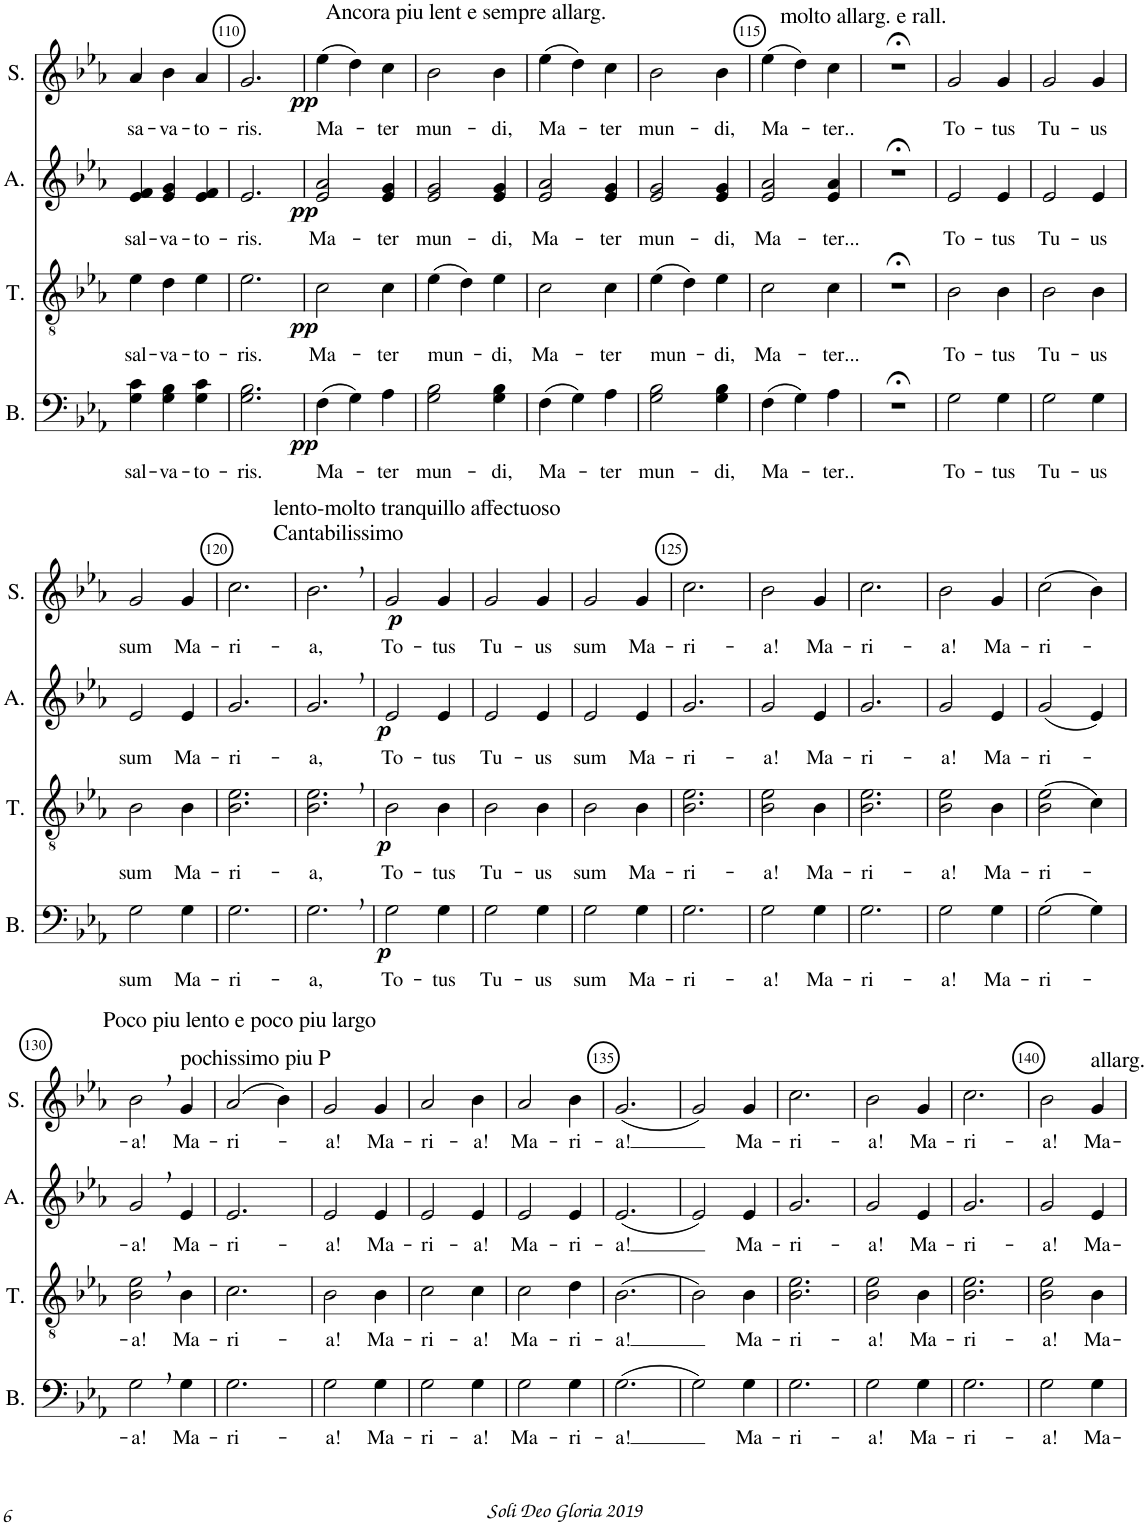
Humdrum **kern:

**kern	**text	**dynam	**kern	**text	**dynam	**kern	**text	**dynam	**kern	**text	**dynam
*part4	*part4	*part4	*part3	*part3	*part3	*part2	*part2	*part2	*part1	*part1	*part1
*staff4	*staff4	*staff4	*staff3	*staff3	*staff3	*staff2	*staff2	*staff2	*staff1	*staff1	*staff1
*I"Basse	*	*	*I"Ténor	*	*	*I"Alto	*	*	*I"Soprano	*	*
*I'B.	*	*	*I'T.	*	*	*I'A.	*	*	*I'S.	*	*
!!LO:PB:g=z
*clefF4	*	*	*clefGv2	*	*	*clefG2	*	*	*clefG2	*	*
*k[b-e-a-]	*	*	*k[b-e-a-]	*	*	*k[b-e-a-]	*	*	*k[b-e-a-]	*	*
*M3/4	*	*	*M3/4	*	*	*M3/4	*	*	*M3/4	*	*
=109	=109	=109	=109	=109	=109	=109	=109	=109	=109	=109	=109
!	!LO:LY:b	!	!	!LO:LY:b	!	!	!LO:LY:b	!	!	!LO:LY:b	!
4G\ 4c\	sal-	.	4e-\	sal-	.	4e-/ 4f/	sal-	.	4a-/	sa-	.
!	!LO:LY:b	!	!	!LO:LY:b	!	!	!LO:LY:b	!	!	!LO:LY:b	!
4G\ 4B-\	-va-	.	4d\	-va-	.	4e-/ 4g/	-va-	.	4b-\	-va-	.
!	!LO:LY:b	!	!	!LO:LY:b	!	!	!LO:LY:b	!	!	!LO:LY:b	!
4G\ 4c\	-to-	.	4e-\	-to-	.	4e-/ 4f/	-to-	.	4a-/	-to-	.
=110	=110	=110	=110	=110	=110	=110	=110	=110	=110	=110	=110
!	!LO:LY:b	!	!	!LO:LY:b	!	!	!LO:LY:b	!	!	!LO:LY:b	!
2.G\ 2.B-\	-ris.	.	2.e-\	-ris.	.	2.e-/	-ris.	.	2.g/	-ris.	.
=111	=111	=111	=111	=111	=111	=111	=111	=111	=111	=111	=111
!	!	!	!	!	!	!	!	!	!LO:TX:a:t=Ancora piu lent e sempre allarg.	!	!
!	!LO:LY:b	!LO:DY:b	!	!LO:LY:b	!LO:DY:b	!	!LO:LY:b	!LO:DY:b	!	!LO:LY:b	!LO:DY:b
(4F\	Ma-	pp	2c\	Ma-	pp	2e-/ 2a-/	Ma-	pp	(4ee-\	Ma-	pp
4G\)	.	.	.	.	.	.	.	.	4dd\)	.	.
!	!LO:LY:b	!	!	!LO:LY:b	!	!	!LO:LY:b	!	!	!LO:LY:b	!
4A-\	-ter	.	4c\	-ter	.	4e-/ 4g/	-ter	.	4cc\	-ter	.
=112	=112	=112	=112	=112	=112	=112	=112	=112	=112	=112	=112
!	!LO:LY:b	!	!	!LO:LY:b	!	!	!LO:LY:b	!	!	!LO:LY:b	!
2G\ 2B-\	mun-	.	(4e-\	mun-	.	2e-/ 2g/	mun-	.	2b-\	mun-	.
.	.	.	4d\)	.	.	.	.	.	.	.	.
!	!LO:LY:b	!	!	!LO:LY:b	!	!	!LO:LY:b	!	!	!LO:LY:b	!
4G\ 4B-\	-di,	.	4e-\	-di,	.	4e-/ 4g/	-di,	.	4b-\	-di,	.
=113	=113	=113	=113	=113	=113	=113	=113	=113	=113	=113	=113
!	!LO:LY:b	!	!	!LO:LY:b	!	!	!LO:LY:b	!	!	!LO:LY:b	!
(4F\	Ma-	.	2c\	Ma-	.	2e-/ 2a-/	Ma-	.	(4ee-\	Ma-	.
4G\)	.	.	.	.	.	.	.	.	4dd\)	.	.
!	!LO:LY:b	!	!	!LO:LY:b	!	!	!LO:LY:b	!	!	!LO:LY:b	!
4A-\	-ter	.	4c\	-ter	.	4e-/ 4g/	-ter	.	4cc\	-ter	.
=114	=114	=114	=114	=114	=114	=114	=114	=114	=114	=114	=114
!	!LO:LY:b	!	!	!LO:LY:b	!	!	!LO:LY:b	!	!	!LO:LY:b	!
2G\ 2B-\	mun-	.	(4e-\	mun-	.	2e-/ 2g/	mun-	.	2b-\	mun-	.
.	.	.	4d\)	.	.	.	.	.	.	.	.
!	!LO:LY:b	!	!	!LO:LY:b	!	!	!LO:LY:b	!	!	!LO:LY:b	!
4G\ 4B-\	-di,	.	4e-\	-di,	.	4e-/ 4g/	-di,	.	4b-\	-di,	.
=115	=115	=115	=115	=115	=115	=115	=115	=115	=115	=115	=115
!	!	!	!	!	!	!	!	!	!LO:TX:a:t=molto allarg. e rall.	!	!
!	!LO:LY:b	!	!	!LO:LY:b	!	!	!LO:LY:b	!	!	!LO:LY:b	!
(4F\	Ma-	.	2c\	Ma-	.	2e-/ 2a-/	Ma-	.	(4ee-\	Ma-	.
4G\)	.	.	.	.	.	.	.	.	4dd\)	.	.
!	!LO:LY:b	!	!	!LO:LY:b	!	!	!LO:LY:b	!	!	!LO:LY:b	!
4A-\	-ter..	.	4c\	-ter...	.	4e-/ 4a-/	-ter...	.	4cc\	-ter..	.
=116	=116	=116	=116	=116	=116	=116	=116	=116	=116	=116	=116
2.r;<	.	.	2.r;<	.	.	2.r;<	.	.	2.r;<	.	.
=117	=117	=117	=117	=117	=117	=117	=117	=117	=117	=117	=117
!	!LO:LY:b	!	!	!LO:LY:b	!	!	!LO:LY:b	!	!	!LO:LY:b	!
2G\	To-	.	2B-\	To-	.	2e-/	To-	.	2g/	To-	.
!	!LO:LY:b	!	!	!LO:LY:b	!	!	!LO:LY:b	!	!	!LO:LY:b	!
4G\	-tus	.	4B-\	-tus	.	4e-/	-tus	.	4g/	-tus	.
=118	=118	=118	=118	=118	=118	=118	=118	=118	=118	=118	=118
!	!LO:LY:b	!	!	!LO:LY:b	!	!	!LO:LY:b	!	!	!LO:LY:b	!
2G\	Tu-	.	2B-\	Tu-	.	2e-/	Tu-	.	2g/	Tu-	.
!	!LO:LY:b	!	!	!LO:LY:b	!	!	!LO:LY:b	!	!	!LO:LY:b	!
4G\	-us	.	4B-\	-us	.	4e-/	-us	.	4g/	-us	.
!!LO:LB:g=z
=119	=119	=119	=119	=119	=119	=119	=119	=119	=119	=119	=119
!	!LO:LY:b	!	!	!LO:LY:b	!	!	!LO:LY:b	!	!	!LO:LY:b	!
2G\	sum	.	2B-\	sum	.	2e-/	sum	.	2g/	sum	.
!	!LO:LY:b	!	!	!LO:LY:b	!	!	!LO:LY:b	!	!	!LO:LY:b	!
4G\	Ma-	.	4B-\	Ma-	.	4e-/	Ma-	.	4g/	Ma-	.
=120	=120	=120	=120	=120	=120	=120	=120	=120	=120	=120	=120
!	!LO:LY:b	!	!	!LO:LY:b	!	!	!LO:LY:b	!	!	!LO:LY:b	!
2.G\	-ri-	.	2.B-\ 2.e-\	-ri-	.	2.g/	-ri-	.	2.cc\	-ri-	.
=121	=121	=121	=121	=121	=121	=121	=121	=121	=121	=121	=121
!	!LO:LY:b	!	!	!LO:LY:b	!	!	!LO:LY:b	!	!	!LO:LY:b	!LO:DY:b
2.G,\	-a,	.	2.B-\, 2.e-\,	-a,	.	2.g,/	-a,	.	2.b-,\	-a,	p
=122	=122	=122	=122	=122	=122	=122	=122	=122	=122	=122	=122
!	!	!	!	!	!	!	!	!	!LO:TX:a:t=lento-molto tranquillo affectuoso	!	!
!	!	!	!	!	!	!	!	!	!LO:TX:a:t=Cantabilissimo	!	!
!	!LO:LY:b	!LO:DY:b	!	!LO:LY:b	!LO:DY:b	!	!LO:LY:b	!LO:DY:b	!	!LO:LY:b	!
2G\	To-	p	2B-\	To-	p	2e-/	To-	p	2g/	To-	.
!	!LO:LY:b	!	!	!LO:LY:b	!	!	!LO:LY:b	!	!	!LO:LY:b	!
4G\	-tus	.	4B-\	-tus	.	4e-/	-tus	.	4g/	-tus	.
=123	=123	=123	=123	=123	=123	=123	=123	=123	=123	=123	=123
!	!LO:LY:b	!	!	!LO:LY:b	!	!	!LO:LY:b	!	!	!LO:LY:b	!
2G\	Tu-	.	2B-\	Tu-	.	2e-/	Tu-	.	2g/	Tu-	.
!	!LO:LY:b	!	!	!LO:LY:b	!	!	!LO:LY:b	!	!	!LO:LY:b	!
4G\	-us	.	4B-\	-us	.	4e-/	-us	.	4g/	-us	.
=124	=124	=124	=124	=124	=124	=124	=124	=124	=124	=124	=124
!	!LO:LY:b	!	!	!LO:LY:b	!	!	!LO:LY:b	!	!	!LO:LY:b	!
2G\	sum	.	2B-\	sum	.	2e-/	sum	.	2g/	sum	.
!	!LO:LY:b	!	!	!LO:LY:b	!	!	!LO:LY:b	!	!	!LO:LY:b	!
4G\	Ma-	.	4B-\	Ma-	.	4e-/	Ma-	.	4g/	Ma-	.
=125	=125	=125	=125	=125	=125	=125	=125	=125	=125	=125	=125
!	!LO:LY:b	!	!	!LO:LY:b	!	!	!LO:LY:b	!	!	!LO:LY:b	!
2.G\	-ri-	.	2.B-\ 2.e-\	-ri-	.	2.g/	-ri-	.	2.cc\	-ri-	.
=126	=126	=126	=126	=126	=126	=126	=126	=126	=126	=126	=126
!	!LO:LY:b	!	!	!LO:LY:b	!	!	!LO:LY:b	!	!	!LO:LY:b	!
2G\	-a!	.	2B-\ 2e-\	-a!	.	2g/	-a!	.	2b-\	-a!	.
!	!LO:LY:b	!	!	!LO:LY:b	!	!	!LO:LY:b	!	!	!LO:LY:b	!
4G\	Ma-	.	4B-\	Ma-	.	4e-/	Ma-	.	4g/	Ma-	.
=127	=127	=127	=127	=127	=127	=127	=127	=127	=127	=127	=127
!	!LO:LY:b	!	!	!LO:LY:b	!	!	!LO:LY:b	!	!	!LO:LY:b	!
2.G\	-ri-	.	2.B-\ 2.e-\	-ri-	.	2.g/	-ri-	.	2.cc\	-ri-	.
=128	=128	=128	=128	=128	=128	=128	=128	=128	=128	=128	=128
!	!LO:LY:b	!	!	!LO:LY:b	!	!	!LO:LY:b	!	!	!LO:LY:b	!
2G\	-a!	.	2B-\ 2e-\	-a!	.	2g/	-a!	.	2b-\	-a!	.
!	!LO:LY:b	!	!	!LO:LY:b	!	!	!LO:LY:b	!	!	!LO:LY:b	!
4G\	Ma-	.	4B-\	Ma-	.	4e-/	Ma-	.	4g/	Ma-	.
=129	=129	=129	=129	=129	=129	=129	=129	=129	=129	=129	=129
!	!LO:LY:b	!	!	!LO:LY:b	!	!	!LO:LY:b	!	!	!LO:LY:b	!
(2G\	-ri-	.	(2B-\ 2e-\	-ri-	.	(2g/	-ri-	.	(2cc\	-ri-	.
4G\)	.	.	4c\)	.	.	4e-/)	.	.	4b-\)	.	.
!!LO:LB:g=z
=130	=130	=130	=130	=130	=130	=130	=130	=130	=130	=130	=130
!	!LO:LY:b	!	!	!LO:LY:b	!	!	!LO:LY:b	!	!	!LO:LY:b	!
2G,\	-a!	.	2B-\, 2e-\,	-a!	.	2g,/	-a!	.	2b-,\	-a!	.
!	!	!	!	!	!	!	!	!	!LO:TX:a:t=pochissimo piu P	!	!
!	!	!	!	!	!	!	!	!	!LO:TX:a:t=Poco piu lento e poco piu largo	!	!
!	!LO:LY:b	!	!	!LO:LY:b	!	!	!LO:LY:b	!	!	!LO:LY:b	!
4G\	Ma-	.	4B-\	Ma-	.	4e-/	Ma-	.	4g/	Ma-	.
=131	=131	=131	=131	=131	=131	=131	=131	=131	=131	=131	=131
!	!LO:LY:b	!	!	!LO:LY:b	!	!	!LO:LY:b	!	!	!LO:LY:b	!
2.G\	-ri-	.	2.c\	-ri-	.	2.e-/	-ri-	.	(2a-/	-ri-	.
.	.	.	.	.	.	.	.	.	4b-\)	.	.
=132	=132	=132	=132	=132	=132	=132	=132	=132	=132	=132	=132
!	!LO:LY:b	!	!	!LO:LY:b	!	!	!LO:LY:b	!	!	!LO:LY:b	!
2G\	-a!	.	2B-\	-a!	.	2e-/	-a!	.	2g/	-a!	.
!	!LO:LY:b	!	!	!LO:LY:b	!	!	!LO:LY:b	!	!	!LO:LY:b	!
4G\	Ma-	.	4B-\	Ma-	.	4e-/	Ma-	.	4g/	Ma-	.
=133	=133	=133	=133	=133	=133	=133	=133	=133	=133	=133	=133
!	!LO:LY:b	!	!	!LO:LY:b	!	!	!LO:LY:b	!	!	!LO:LY:b	!
2G\	-ri-	.	2c\	-ri-	.	2e-/	-ri-	.	2a-/	-ri-	.
!	!LO:LY:b	!	!	!LO:LY:b	!	!	!LO:LY:b	!	!	!LO:LY:b	!
4G\	-a!	.	4c\	-a!	.	4e-/	-a!	.	4b-\	-a!	.
=134	=134	=134	=134	=134	=134	=134	=134	=134	=134	=134	=134
!	!LO:LY:b	!	!	!LO:LY:b	!	!	!LO:LY:b	!	!	!LO:LY:b	!
2G\	Ma-	.	2c\	Ma-	.	2e-/	Ma-	.	2a-/	Ma-	.
!	!LO:LY:b	!	!	!LO:LY:b	!	!	!LO:LY:b	!	!	!LO:LY:b	!
4G\	-ri-	.	4d\	-ri-	.	4e-/	-ri-	.	4b-\	-ri-	.
=135	=135	=135	=135	=135	=135	=135	=135	=135	=135	=135	=135
!	!LO:LY:b	!	!	!LO:LY:b	!	!	!LO:LY:b	!	!	!LO:LY:b	!
(2.G\	-a!	.	(2.B-\	-a!	.	(2.e-/	-a!	.	(2.g/	-a!	.
=136	=136	=136	=136	=136	=136	=136	=136	=136	=136	=136	=136
2G\)	.	.	2B-\)	.	.	2e-/)	.	.	2g/)	.	.
!	!LO:LY:b	!	!	!LO:LY:b	!	!	!LO:LY:b	!	!	!LO:LY:b	!
4G\	Ma-	.	4B-\	Ma-	.	4e-/	Ma-	.	4g/	Ma-	.
=137	=137	=137	=137	=137	=137	=137	=137	=137	=137	=137	=137
!	!LO:LY:b	!	!	!LO:LY:b	!	!	!LO:LY:b	!	!	!LO:LY:b	!
2.G\	-ri-	.	2.B-\ 2.e-\	-ri-	.	2.g/	-ri-	.	2.cc\	-ri-	.
=138	=138	=138	=138	=138	=138	=138	=138	=138	=138	=138	=138
!	!LO:LY:b	!	!	!LO:LY:b	!	!	!LO:LY:b	!	!	!LO:LY:b	!
2G\	-a!	.	2B-\ 2e-\	-a!	.	2g/	-a!	.	2b-\	-a!	.
!	!LO:LY:b	!	!	!LO:LY:b	!	!	!LO:LY:b	!	!	!LO:LY:b	!
4G\	Ma-	.	4B-\	Ma-	.	4e-/	Ma-	.	4g/	Ma-	.
=139	=139	=139	=139	=139	=139	=139	=139	=139	=139	=139	=139
!	!LO:LY:b	!	!	!LO:LY:b	!	!	!LO:LY:b	!	!	!LO:LY:b	!
2.G\	-ri-	.	2.B-\ 2.e-\	-ri-	.	2.g/	-ri-	.	2.cc\	-ri-	.
=140	=140	=140	=140	=140	=140	=140	=140	=140	=140	=140	=140
!	!LO:LY:b	!	!	!LO:LY:b	!	!	!LO:LY:b	!	!	!LO:LY:b	!
2G\	-a!	.	2B-\ 2e-\	-a!	.	2g/	-a!	.	2b-\	-a!	.
!	!	!	!	!	!	!	!	!	!LO:TX:a:t=allarg.	!	!
!	!LO:LY:b	!	!	!LO:LY:b	!	!	!LO:LY:b	!	!	!LO:LY:b	!
4G\	Ma-	.	4B-\	Ma-	.	4e-/	Ma-	.	4g/	Ma-	.
=	=	=	=	=	=	=	=	=	=	=	=
*-	*-	*-	*-	*-	*-	*-	*-	*-	*-	*-	*-
